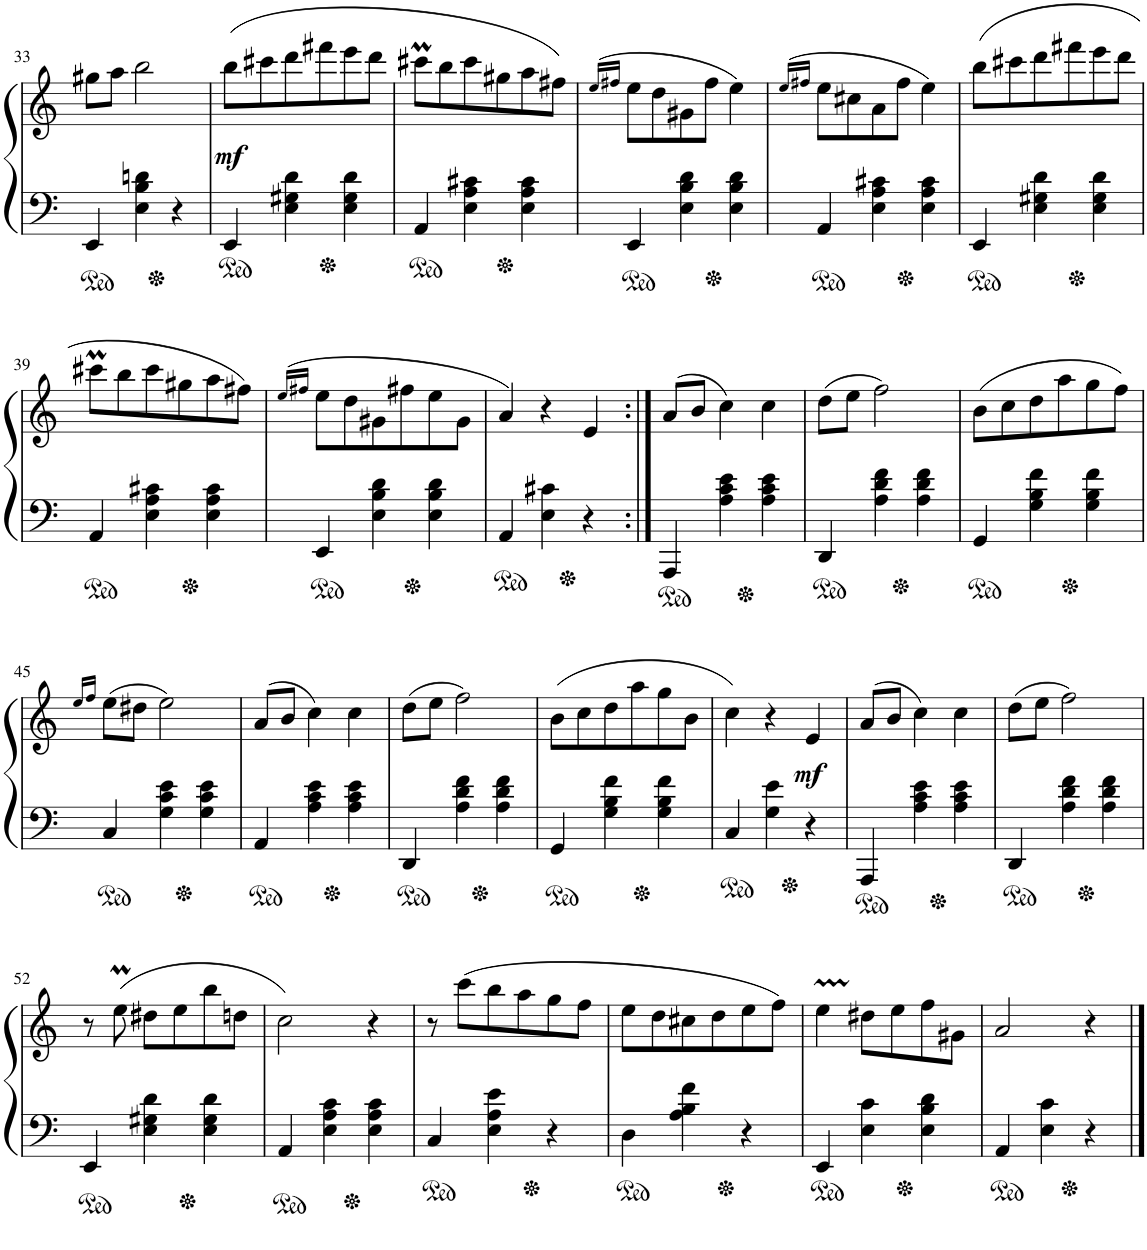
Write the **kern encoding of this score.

**kern	**kern	**dynam
*part1	*part1	*part1
*staff2	*staff1	*staff1/2
*I"Piano	*	*
*I'Pno.	*	*
!!LO:PB:g=z
*clefF4	*clefG2	*
*k[]	*k[]	*
*M3/4	*M3/4	*
=33	=33	=33
4EE/	8gg#X\L	.
.	8aa\J	.
4E\ 4B\ 4dn\	2bb\	.
4r	.	.
=34	=34	=34
!	!	!LO:DY:b
4EE/	(8bb\L	mf
.	8ccc#X\	.
4E\ 4G#X\ 4d\	8ddd\	.
.	8fff#X\	.
4E\ 4G#\ 4d\	8eee\	.
.	8ddd\J	.
=35	=35	=35
4AA/	8ccc#Xm\L	.
.	8bb\	.
4E\ 4A\ 4c#X\	8ccc#\	.
.	8gg#X\	.
4E\ 4A\ 4c#\	8aa\	.
.	8ff#X\J)	.
=36	=36	=36
.	(16qee/LL	.
.	16qff#X/JJ	.
4EE/	8ee\L	.
.	8dd\	.
4E\ 4B\ 4d\	8g#X\	.
.	8ff#\J	.
4E\ 4B\ 4d\	4ee\)	.
=37	=37	=37
.	(16qee/LL	.
.	16qff#X/JJ	.
4AA/	8ee\L	.
.	8cc#X\	.
4E\ 4A\ 4c#X\	8a\	.
.	8ff#\J	.
4E\ 4A\ 4c#\	4ee\)	.
=38	=38	=38
4EE/	(8bb\L	.
.	8ccc#X\	.
4E\ 4G#X\ 4d\	8ddd\	.
.	8fff#X\	.
4E\ 4G#\ 4d\	8eee\	.
.	8ddd\J	.
!!LO:LB:g=z
=39	=39	=39
4AA/	8ccc#Xm\L	.
.	8bb\	.
4E\ 4A\ 4c#X\	8ccc#\	.
.	8gg#X\	.
4E\ 4A\ 4c#\	8aa\	.
.	8ff#X\J)	.
=40	=40	=40
.	(16qee/LL	.
.	16qff#X/JJ	.
4EE/	8ee\L	.
.	8dd\	.
4E\ 4B\ 4d\	8g#X\	.
.	8ff#X\	.
4E\ 4B\ 4d\	8ee\	.
.	8g#\J	.
=41	=41	=41
4AA/	4a/)	.
4E\ 4c#X\	4r	.
4r	4e/	.
=42:|!	=42:|!	=42:|!
4AAA/	(8a/L	.
.	8b/J	.
4A\ 4c\ 4e\	4cc\)	.
4A\ 4c\ 4e\	4cc\	.
=43	=43	=43
4DD/	(8dd\L	.
.	8ee\J	.
4A\ 4d\ 4f\	2ff\)	.
4A\ 4d\ 4f\	.	.
=44	=44	=44
4GG/	(8b\L	.
.	8cc\	.
4G\ 4B\ 4f\	8dd\	.
.	8aa\	.
4G\ 4B\ 4f\	8gg\	.
.	8ff\J)	.
!!LO:LB:g=z
=45	=45	=45
.	16qee/LL	.
.	16qff/JJ	.
4C/	(8ee\L	.
.	8dd#X\J	.
4G\ 4c\ 4e\	2ee\)	.
4G\ 4c\ 4e\	.	.
=46	=46	=46
4AA/	(8a/L	.
.	8b/J	.
4A\ 4c\ 4e\	4cc\)	.
4A\ 4c\ 4e\	4cc\	.
=47	=47	=47
4DD/	(8dd\L	.
.	8ee\J	.
4A\ 4d\ 4f\	2ff\)	.
4A\ 4d\ 4f\	.	.
=48	=48	=48
4GG/	(8b\L	.
.	8cc\	.
4G\ 4B\ 4f\	8dd\	.
.	8aa\	.
4G\ 4B\ 4f\	8gg\	.
.	8b\J	.
=49	=49	=49
4C/	4cc\)	.
4G\ 4e\	4r	.
!	!	!LO:DY:b
4r	4e/	mf
=50	=50	=50
4AAA/	(8a/L	.
.	8b/J	.
4A\ 4c\ 4e\	4cc\)	.
4A\ 4c\ 4e\	4cc\	.
=51	=51	=51
4DD/	(8dd\L	.
.	8ee\J	.
4A\ 4d\ 4f\	2ff\)	.
4A\ 4d\ 4f\	.	.
!!LO:LB:g=z
=52	=52	=52
4EE/	8r	.
.	(8eem\	.
4E\ 4G#X\ 4d\	8dd#X\L	.
.	8ee\	.
4E\ 4G#\ 4d\	8bb\	.
.	8ddn\J	.
=53	=53	=53
4AA/	2cc\)	.
4E\ 4A\ 4c\	.	.
4E\ 4A\ 4c\	4r	.
=54	=54	=54
4C/	8r	.
.	(8ccc\L	.
4E\ 4A\ 4e\	8bb\	.
.	8aa\	.
4r	8gg\	.
.	8ff\J	.
=55	=55	=55
4D\	8ee\L	.
.	8dd\	.
4A\ 4B\ 4f\	8cc#X\	.
.	8dd\	.
4r	8ee\	.
.	8ff\J)	.
=56	=56	=56
4EE/	4ee\	.
4E\ 4c\	8dd#X\L	.
.	8ee\	.
4E\ 4B\ 4d\	8ff\	.
.	8g#X\J	.
=57	=57	=57
4AA/	2a/	.
4E\ 4c\	.	.
4r	4r	.
==	==	==
*-	*-	*-
